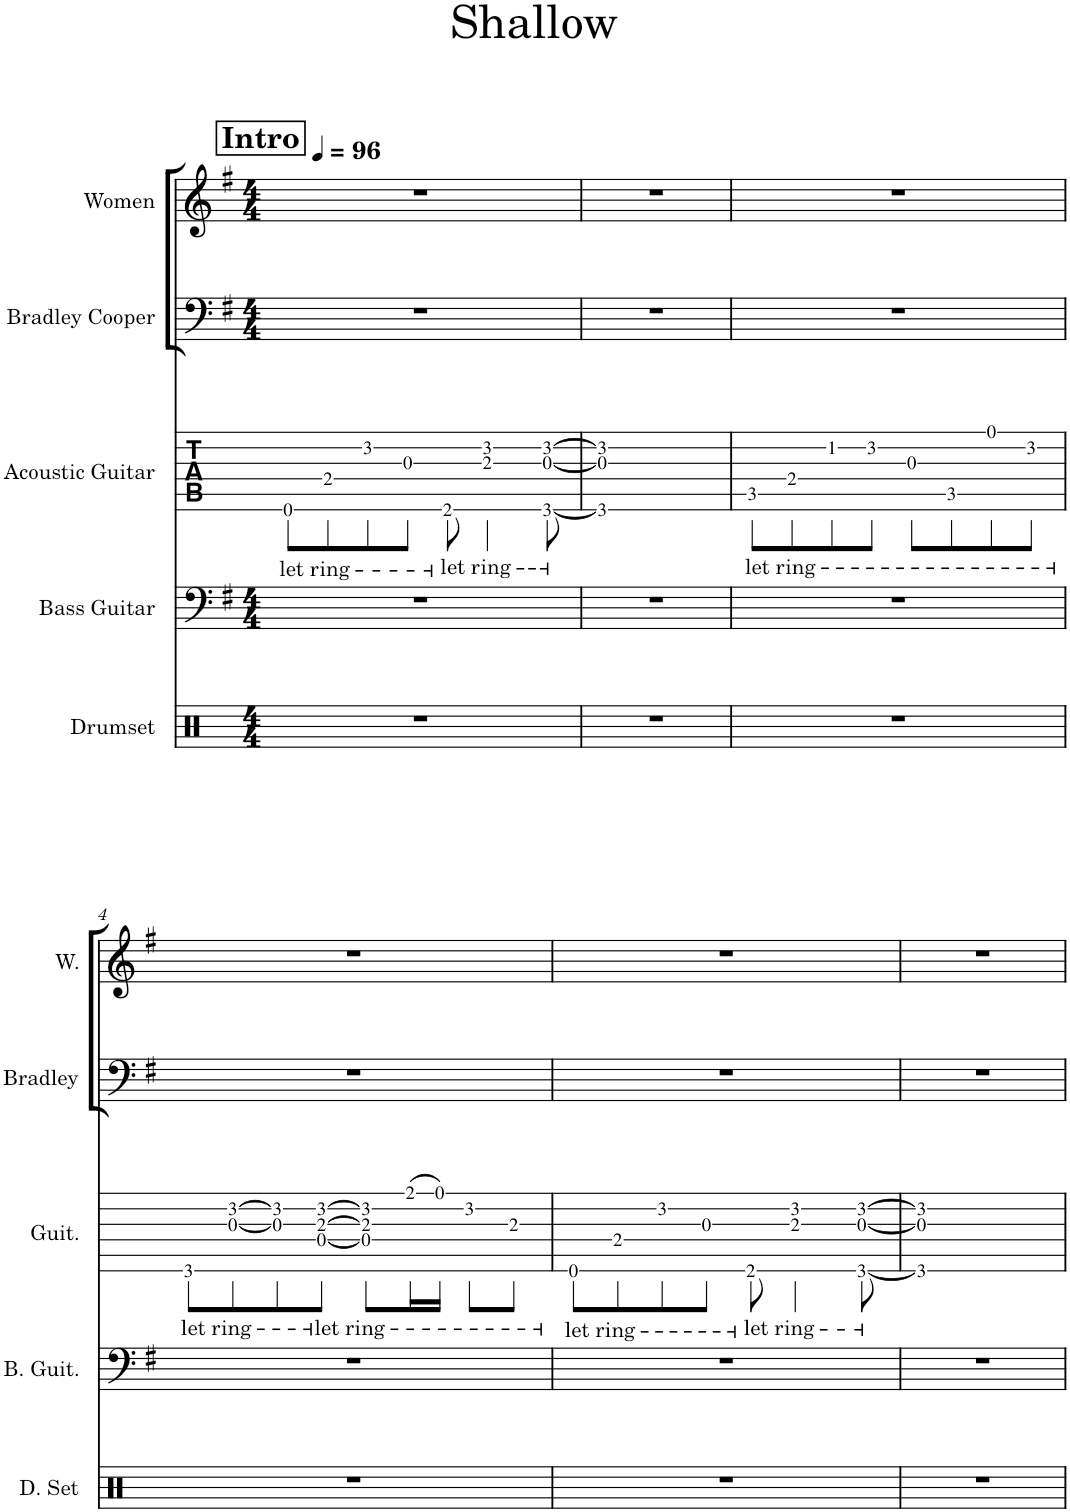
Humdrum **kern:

**kern	**kern	**kern	**kern	**kern
*part5	*part4	*part3	*part2	*part1
*staff5	*staff4	*staff3	*staff2	*staff1
*I"Drumset	*I"Bass Guitar	*I"Acoustic Guitar	*I"Bradley Cooper	*I"Women
*I'D. Set	*I'B. Guit.	*I'Guit.	*I'Bradley	*I'W.
*	*	*stria6	*	*
*clefX	*clefF4	*	*clefF4	*clefG2
*	*Trd7c12	*	*	*
*k[]	*k[f#]	*k[f#]	*k[f#]	*k[f#]
*M4/4	*M4/4	*M4/4	*M4/4	*M4/4
*MM96	*MM96	*MM96	*MM96	*MM96
!!LO:REH:place=s1:a:B:cj:fs=14:t=Intro
=1	=1	=1	=1	=1
!	!	!LO:TX:b:t=let ring	!	!
1r	1r	8EE\L	1r	1r
.	.	8E\	.	.
.	.	8d\	.	.
.	.	8G\J	.	.
!	!	!LO:TX:b:t=let ring	!	!
.	.	8FF#\	.	.
.	.	4A\ 4d\	.	.
.	.	[8GG\ [8G\ [8d\	.	.
=2	=2	=2	=2	=2
1r	1r	1GG] 1G] 1d]	1r	1r
=3	=3	=3	=3	=3
!	!	!LO:TX:b:t=let ring	!	!
1r	1r	8C\L	1r	1r
.	.	8E\	.	.
.	.	8c\	.	.
.	.	8d\J	.	.
.	.	8G\L	.	.
.	.	8C\	.	.
.	.	8e\	.	.
.	.	8d\J	.	.
!!LO:LB:g=z
=4	=4	=4	=4	=4
!	!	!LO:TX:b:t=let ring	!	!
1r	1r	8GG\L	1r	1r
.	.	[8G\ [8d\	.	.
.	.	8G\] 8d\]	.	.
!	!	!LO:TX:b:t=let ring	!	!
.	.	[8D\ [8A\ [8d\J	.	.
.	.	8D\] 8A\] 8d\]L	.	.
.	.	(16f#\L	.	.
.	.	16e\JJ)	.	.
.	.	8d\L	.	.
.	.	8A\J	.	.
=5	=5	=5	=5	=5
!	!	!LO:TX:b:t=let ring	!	!
1r	1r	8EE\L	1r	1r
.	.	8E\	.	.
.	.	8d\	.	.
.	.	8G\J	.	.
!	!	!LO:TX:b:t=let ring	!	!
.	.	8FF#\	.	.
.	.	4A\ 4d\	.	.
.	.	[8GG\ [8G\ [8d\	.	.
=6	=6	=6	=6	=6
1r	1r	1GG] 1G] 1d]	1r	1r
=	=	=	=	=
*-	*-	*-	*-	*-
